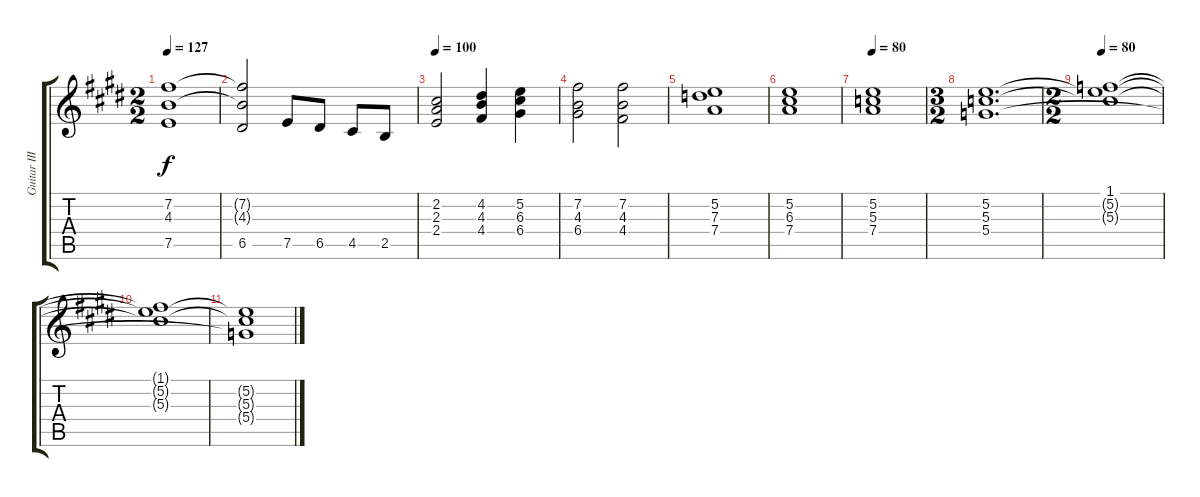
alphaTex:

\track ("Guitar III" "Guitar III") {instrument distortionguitar}
\staff {score tabs}
\tuning (E4 B3 G3 D3 A2 E2) {hide}
\ts (2 2)
\tempo 127
\clef g2
\ks e
(7.2 4.3 7.5).1{dy f} |
(7.2{t} 4.3{t} 6.5).2 7.5.8 6.5.8 4.5.8 2.5.8 |
\tempo 100
(2.2 2.3 2.4).2 (4.2 4.3 4.4).4 (5.2 6.3 6.4).4 |
(7.2 4.3 6.4).2 (7.2 4.3 4.4).2 |
(5.2 7.3 7.4).1 |
(5.2 6.3 7.4).1 |
\tempo 80
(5.2 5.3 7.4).1 |
\ts (3 2)
(5.2 5.3 5.4).1{d} |
\ts (2 2)
\tempo 80
(1.1 5.2{t} 5.3{t}).1 |
(1.1{t} 5.2{t} 5.3{t}).1 |
(5.2{t} 5.3{t} 5.4{t}).1
